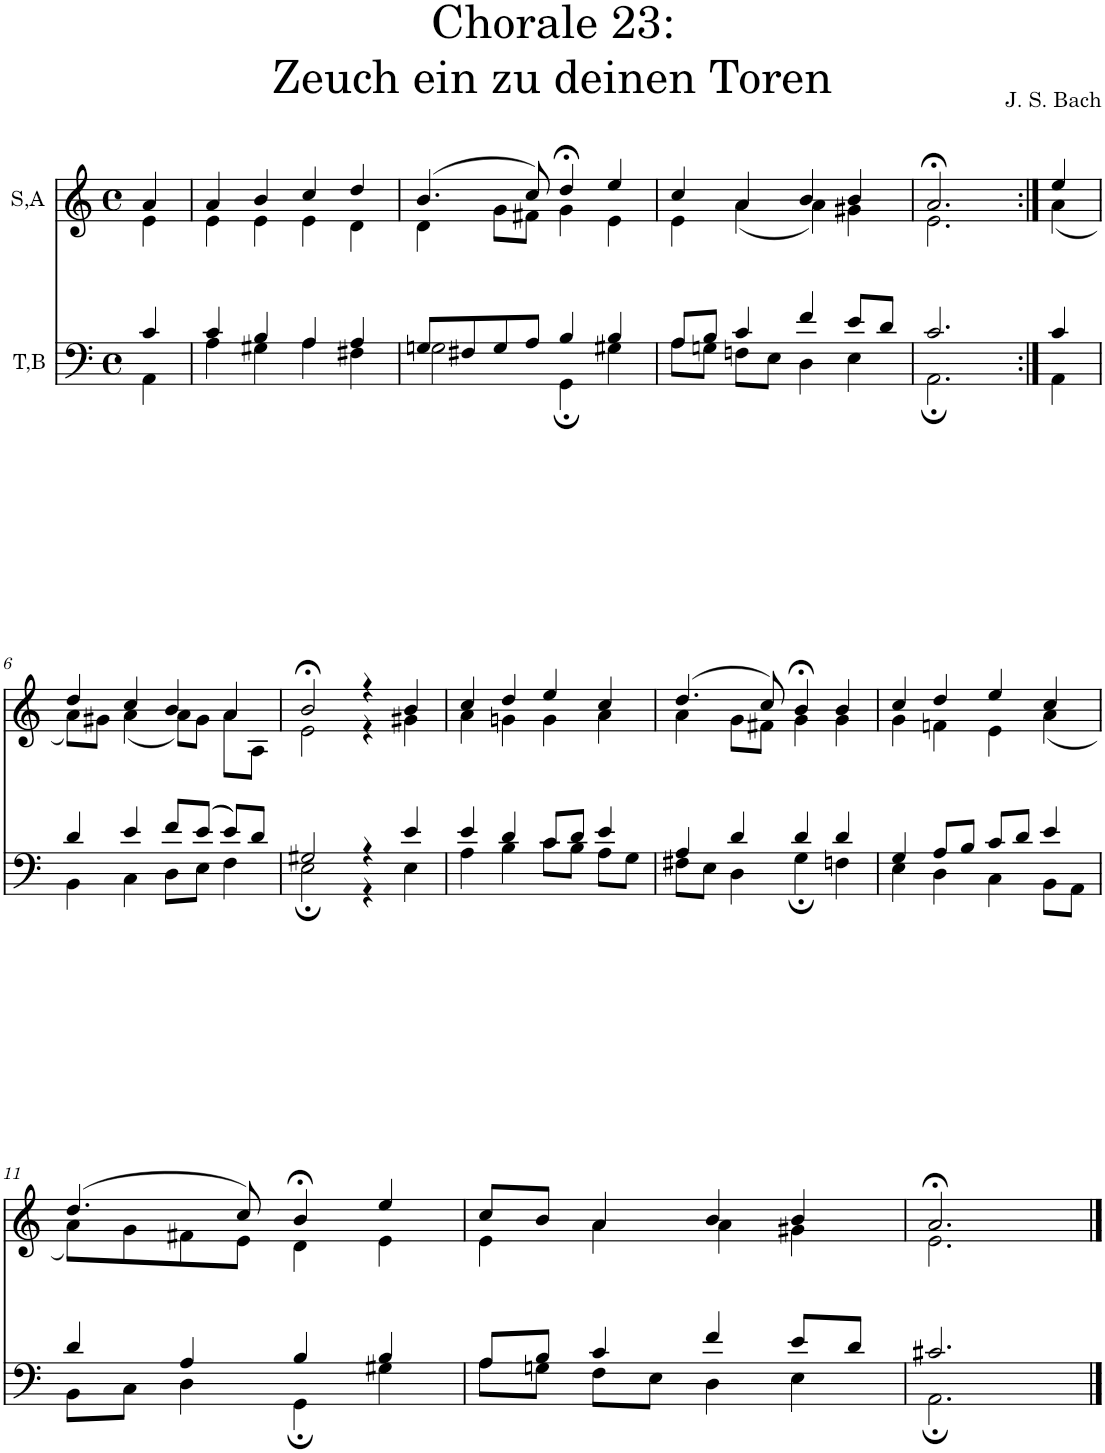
**kern	**kern
*part2	*part1
*staff2	*staff1
*I"T,B	*I"S,A
*clefF4	*clefG2
*k[]	*k[]
*M4/4	*M4/4
*met(c)	*met(c)
=	=
*^	*^
4c/	4AA\	4a/	4e\
=1	=1	=1	=1
4c/	4A\	4a/	4e\
4B/	4G#X\	4b/	4e\
4A/	4A\	4cc/	4e\
4A/	4F#X\	4dd/	4d\
=2	=2	=2	=2
8Gn/L	2G\	(>4.b/	4d\
8F#X/	.	.	.
8G/	.	.	8g\L
8A/J	.	8cc/)	8f#X\J
4B/	4GG;\	4dd;</	4g\
4B/	4G#X\	4ee/	4e\
=3	=3	=3	=3
8A/L	8A\L	4cc/	4e\
8B/J	8Gn\J	.	.
4c/	8Fn\L	4a/	(<4a\
.	8E\J	.	.
4f/	4D\	4b/	4a\)
8e/L	4E\	4b/	4g#X\
8d/J	.	.	.
=384	=384	=384	=384
2.c/	2.AA;\	2.a;</	2.e\
=385:|!	=385:|!	=385:|!	=385:|!
4c/	4AA\	4ee/	(<4a\
!!LO:LB:g=z	!!
=6	=6	=6	=6
4d/	4BB\	4dd/	8a\L)
.	.	.	8g#X\J
4e/	4C\	4cc/	(<4a\
8f/L	8D\L	4b/	8a\L)
(>(>8e/J	8E\J	.	8g#\J
8e/L))	4F\	4a/	8a\L
8d/J	.	.	8A\J
=7	=7	=7	=7
2G#X/	2E;\	2b;</	2e\
4r	4r	4r	4r
4e/	4E\	4b/	4g#X\
=8	=8	=8	=8
4e/	4A\	4cc/	4a\
4d/	4B\	4dd/	4gn\
8c/L	8c\L	4ee/	4g\
8d/J	8B\J	.	.
4e/	8A\L	4cc/	4a\
.	8G\J	.	.
=9	=9	=9	=9
4A/	8F#X\L	(>4.dd/	4a\
.	8E\J	.	.
4d/	4D\	.	8g\L
.	.	8cc/)	8f#X\J
4d/	4G;\	4b;</	4g\
4d/	4Fn\	4b/	4g\
=10	=10	=10	=10
4G/	4E\	4cc/	4g\
8A/L	4D\	4dd/	4fn\
8B/J	.	.	.
8c/L	4C\	4ee/	4e\
8d/J	.	.	.
4e/	8BB\L	4cc/	(<4a\
.	8AA\J	.	.
!!LO:LB:g=z	!!
=11	=11	=11	=11
4d/	8BB\L	(>4.dd/	8a\L)
.	8C\J	.	8g\
4A/	4D\	.	8f#X\
.	.	8cc/)	8e\J
4B/	4GG;\	4b;</	4d\
4B/	4G#X\	4ee/	4e\
=12	=12	=12	=12
8A/L	8A\L	8cc/L	4e\
8B/J	8Gn\J	8b/J	.
4c/	8F\L	4a/	4a\
.	8E\J	.	.
4f/	4D\	4b/	4a\
8e/L	4E\	4b/	4g#X\
8d/J	.	.	.
=13	=13	=13	=13
2.c#X/	2.AA;\	2.a;</	2.e\
*v	*v	*	*
*	*v	*v
==	==
*-	*-
